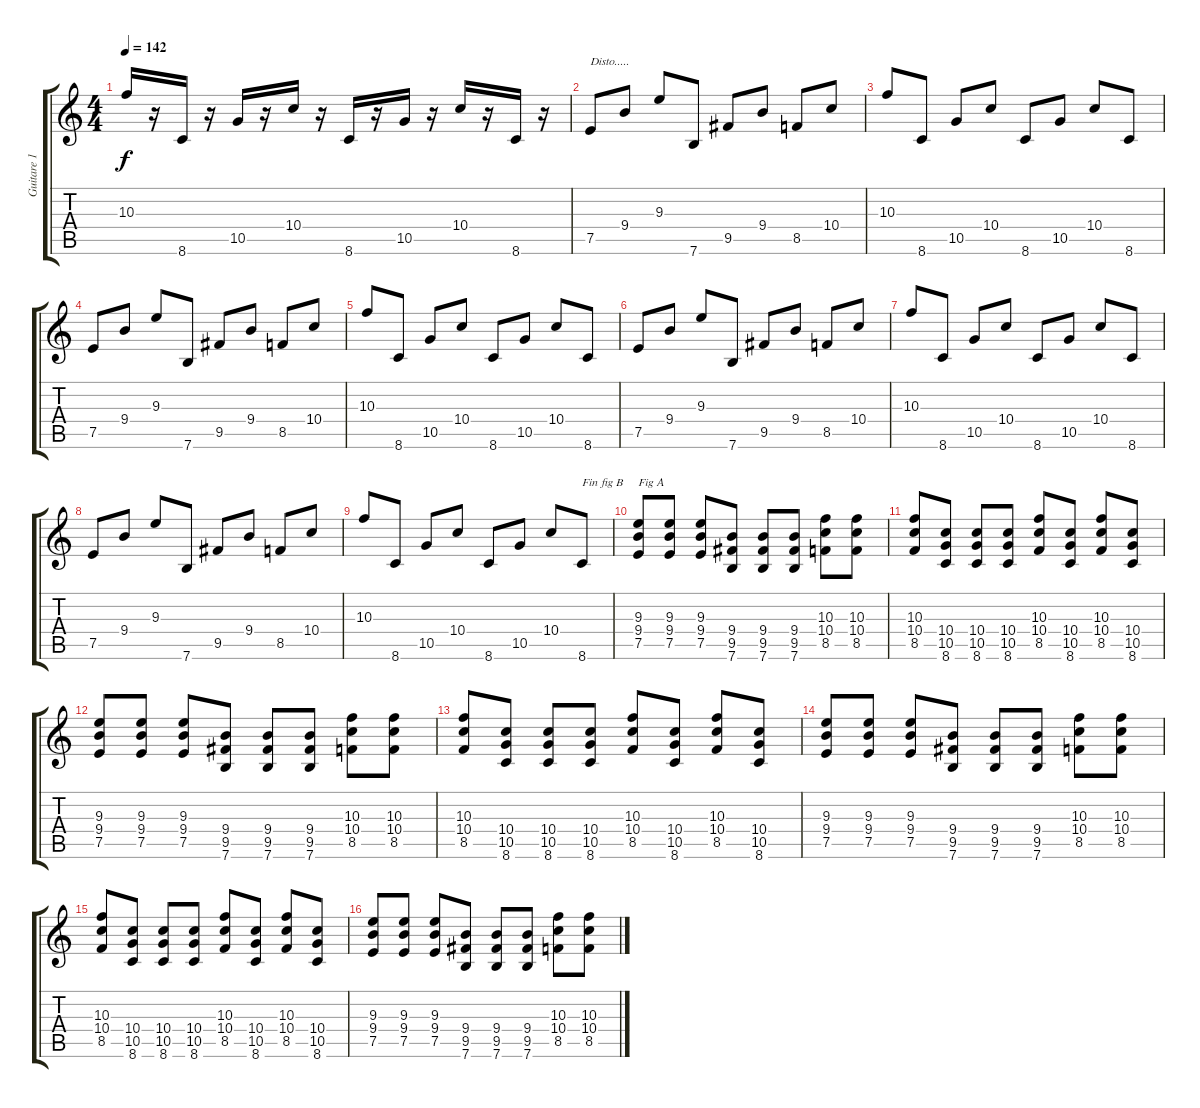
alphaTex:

\track ("Guitare 1" "Guitare 1") {instrument distortionguitar}
\staff {score tabs}
\tuning (E4 B3 G3 D3 A2 E2) {hide}
\ts (4 4)
\tempo 142
\clef g2
\ks c
10.3.16{dy f} r.16 8.6.16 r.16 10.5.16 r.16 10.4.16 r.16 8.6.16 r.16 10.5.16 r.16 10.4.16 r.16 8.6.16 r.16 |
7.5.8{txt "Disto....."} 9.4.8 9.3.8 7.6.8 9.5.8 9.4.8 8.5.8 10.4.8 |
10.3.8 8.6.8 10.5.8 10.4.8 8.6.8 10.5.8 10.4.8 8.6.8 |
7.5.8 9.4.8 9.3.8 7.6.8 9.5.8 9.4.8 8.5.8 10.4.8 |
10.3.8 8.6.8 10.5.8 10.4.8 8.6.8 10.5.8 10.4.8 8.6.8 |
7.5.8 9.4.8 9.3.8 7.6.8 9.5.8 9.4.8 8.5.8 10.4.8 |
10.3.8 8.6.8 10.5.8 10.4.8 8.6.8 10.5.8 10.4.8 8.6.8 |
7.5.8 9.4.8 9.3.8 7.6.8 9.5.8 9.4.8 8.5.8 10.4.8 |
10.3.8 8.6.8 10.5.8 10.4.8 8.6.8 10.5.8 10.4.8 8.6.8{txt "Fin fig B"} |
(9.3 9.4 7.5).8{txt "Fig A"} (9.3 9.4 7.5).8 (9.3 9.4 7.5).8 (9.4 9.5 7.6).8 (9.4 9.5 7.6).8 (9.4 9.5 7.6).8 (10.3 10.4 8.5).8 (10.3 10.4 8.5).8 |
(10.3 10.4 8.5).8 (10.4 10.5 8.6).8 (10.4 10.5 8.6).8 (10.4 10.5 8.6).8 (10.3 10.4 8.5).8 (10.4 10.5 8.6).8 (10.3 10.4 8.5).8 (10.4 10.5 8.6).8 |
(9.3 9.4 7.5).8 (9.3 9.4 7.5).8 (9.3 9.4 7.5).8 (9.4 9.5 7.6).8 (9.4 9.5 7.6).8 (9.4 9.5 7.6).8 (10.3 10.4 8.5).8 (10.3 10.4 8.5).8 |
(10.3 10.4 8.5).8 (10.4 10.5 8.6).8 (10.4 10.5 8.6).8 (10.4 10.5 8.6).8 (10.3 10.4 8.5).8 (10.4 10.5 8.6).8 (10.3 10.4 8.5).8 (10.4 10.5 8.6).8 |
(9.3 9.4 7.5).8 (9.3 9.4 7.5).8 (9.3 9.4 7.5).8 (9.4 9.5 7.6).8 (9.4 9.5 7.6).8 (9.4 9.5 7.6).8 (10.3 10.4 8.5).8 (10.3 10.4 8.5).8 |
(10.3 10.4 8.5).8 (10.4 10.5 8.6).8 (10.4 10.5 8.6).8 (10.4 10.5 8.6).8 (10.3 10.4 8.5).8 (10.4 10.5 8.6).8 (10.3 10.4 8.5).8 (10.4 10.5 8.6).8 |
(9.3 9.4 7.5).8 (9.3 9.4 7.5).8 (9.3 9.4 7.5).8 (9.4 9.5 7.6).8 (9.4 9.5 7.6).8 (9.4 9.5 7.6).8 (10.3 10.4 8.5).8 (10.3 10.4 8.5).8
